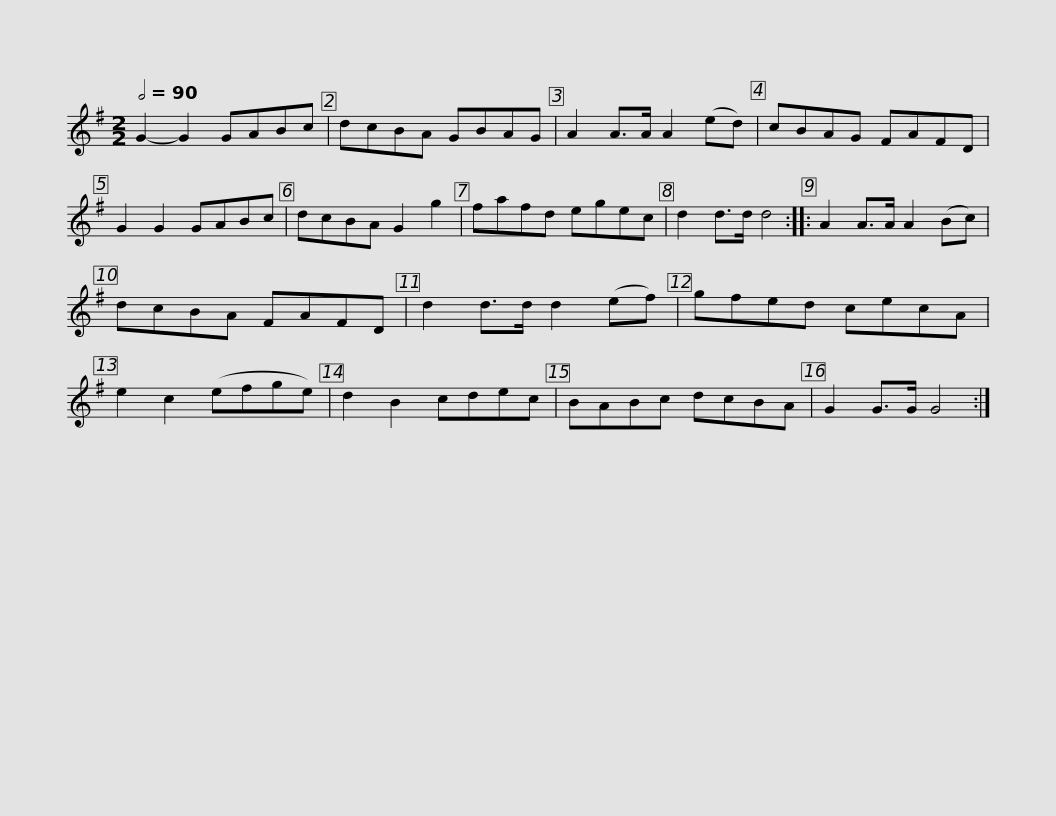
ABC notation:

X:1
L:1/8
Q:1/2=90
M:2/2
I:linebreak $
K:G
V:1 treble
V:1
 G2- G2 GABc | dcBA GBAG | A2 A>A A2 (ed) | cBAG FAFD |$ G2 G2 GABc | %5
 dcBA G2 g2 | fafd egec | d2 d>d d4 ::$ A2 A>A A2 (Bc) | dcBA FAFD | %10
 d2 d>d d2 (ef) | gfed cecA |$ e2 c2 (efge) | d2 B2 cdec | BABc dcBA | %15
 G2 G>G G4 :| %16
